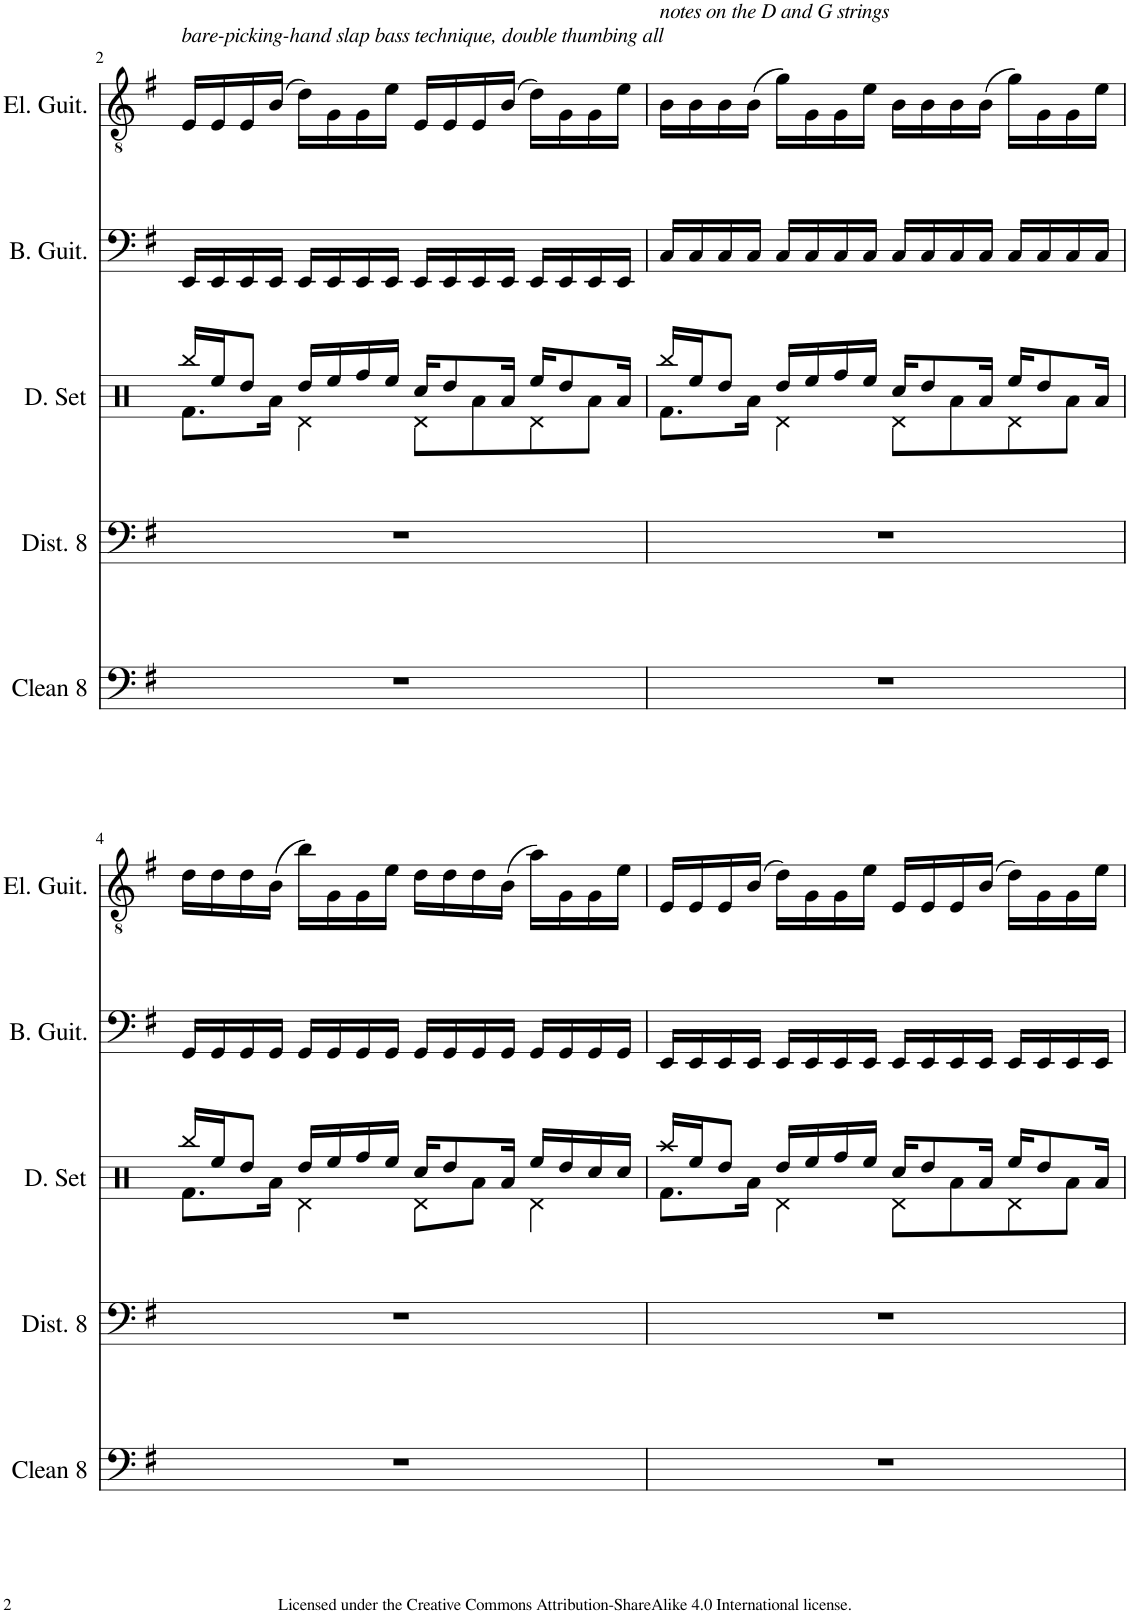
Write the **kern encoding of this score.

**kern	**kern	**kern	**kern	**kern
*part5	*part4	*part3	*part2	*part1
*staff5	*staff4	*staff3	*staff2	*staff1
*I"8-str. Electric Guitar	*I"Distorted 8-str. Guitar	*I"Drumset	*I"Bass Guitar	*I"Electric Guitar
*	*I'Dist. 8	*I'D. Set	*I'B. Guit.	*I'El. Guit.
!!LO:PB:g=z
*clefF4	*clefF4	*clefX	*clefF4	*clefGv2
*	*	*	*Trd7c12	*
*k[f#]	*k[f#]	*k[]	*k[f#]	*k[f#]
*M4/4	*M4/4	*M4/4	*M4/4	*M4/4
=2	=2	=2	=2	=2
*	*	*^	*	*
!	!	!	!	!	!LO:TX:a:i:t=bare-picking-hand slap bass technique, double thumbing all
1r	1r	16Rbb/LL	8.Rf\L	16EE/LL	16E/LL
.	.	16Ree/J	.	16EE/	16E/
.	.	8Rdd/J	.	16EE/	16E/
.	.	.	16Ra\Jk	16EE/JJ	(16B/JJ
.	.	16Rdd/LL	4Rd\	16EE/LL	16d\LL)
.	.	16Ree/	.	16EE/	16G\
.	.	16Rff/	.	16EE/	16G\
.	.	16Ree/JJ	.	16EE/JJ	16e\JJ
.	.	16Rcc/KL	8Rd\L	16EE/LL	16E/LL
.	.	8Rdd/	.	16EE/	16E/
.	.	.	8Ra\	16EE/	16E/
.	.	16Ra/Jk	.	16EE/JJ	(16B/JJ
.	.	16Ree/KL	8Rd\	16EE/LL	16d\LL)
.	.	8Rdd/	.	16EE/	16G\
.	.	.	8Ra\J	16EE/	16G\
.	.	16Ra/Jk	.	16EE/JJ	16e\JJ
=3	=3	=3	=3	=3	=3
!	!	!	!	!	!LO:TX:a:i:t=notes on the D and G strings
1r	1r	16Rbb/LL	8.Rf\L	16C/LL	16B\LL
.	.	16Ree/J	.	16C/	16B\
.	.	8Rdd/J	.	16C/	16B\
.	.	.	16Ra\Jk	16C/JJ	(16B\JJ
.	.	16Rdd/LL	4Rd\	16C/LL	16g\LL)
.	.	16Ree/	.	16C/	16G\
.	.	16Rff/	.	16C/	16G\
.	.	16Ree/JJ	.	16C/JJ	16e\JJ
.	.	16Rcc/KL	8Rd\L	16C/LL	16B\LL
.	.	8Rdd/	.	16C/	16B\
.	.	.	8Ra\	16C/	16B\
.	.	16Ra/Jk	.	16C/JJ	(16B\JJ
.	.	16Ree/KL	8Rd\	16C/LL	16g\LL)
.	.	8Rdd/	.	16C/	16G\
.	.	.	8Ra\J	16C/	16G\
.	.	16Ra/Jk	.	16C/JJ	16e\JJ
!!LO:LB:g=z
=4	=4	=4	=4	=4	=4
1r	1r	16Rbb/LL	8.Rf\L	16GG/LL	16d\LL
.	.	16Ree/J	.	16GG/	16d\
.	.	8Rdd/J	.	16GG/	16d\
.	.	.	16Ra\Jk	16GG/JJ	(16B\JJ
.	.	16Rdd/LL	4Rd\	16GG/LL	16b\LL)
.	.	16Ree/	.	16GG/	16G\
.	.	16Rff/	.	16GG/	16G\
.	.	16Ree/JJ	.	16GG/JJ	16e\JJ
.	.	16Rcc/KL	8Rd\L	16GG/LL	16d\LL
.	.	8Rdd/	.	16GG/	16d\
.	.	.	8Ra\J	16GG/	16d\
.	.	16Ra/Jk	.	16GG/JJ	(16B\JJ
.	.	16Ree/LL	4Rd\	16GG/LL	16a\LL)
.	.	16Rdd/	.	16GG/	16G\
.	.	16Rcc/	.	16GG/	16G\
.	.	16Rcc/JJ	.	16GG/JJ	16e\JJ
=5	=5	=5	=5	=5	=5
1r	1r	16Raa/LL	8.Rf\L	16EE/LL	16E/LL
.	.	16Ree/J	.	16EE/	16E/
.	.	8Rdd/J	.	16EE/	16E/
.	.	.	16Ra\Jk	16EE/JJ	(16B/JJ
.	.	16Rdd/LL	4Rd\	16EE/LL	16d\LL)
.	.	16Ree/	.	16EE/	16G\
.	.	16Rff/	.	16EE/	16G\
.	.	16Ree/JJ	.	16EE/JJ	16e\JJ
.	.	16Rcc/KL	8Rd\L	16EE/LL	16E/LL
.	.	8Rdd/	.	16EE/	16E/
.	.	.	8Ra\	16EE/	16E/
.	.	16Ra/Jk	.	16EE/JJ	(16B/JJ
.	.	16Ree/KL	8Rd\	16EE/LL	16d\LL)
.	.	8Rdd/	.	16EE/	16G\
.	.	.	8Ra\J	16EE/	16G\
.	.	16Ra/Jk	.	16EE/JJ	16e\JJ
*	*	*v	*v	*	*
=	=	=	=	=
*-	*-	*-	*-	*-
